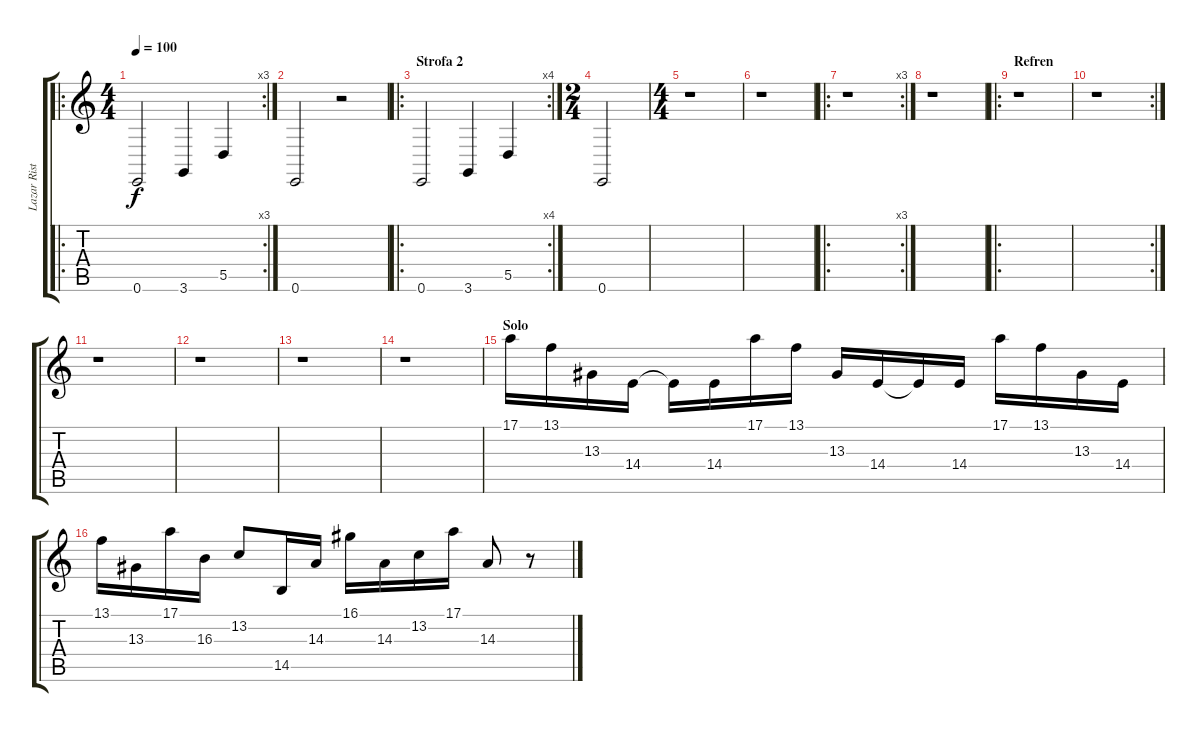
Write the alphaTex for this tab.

\track ("Lazar Ristovski" "Lazar Rist") {instrument drawbarorgan}
\staff {score tabs}
\tuning (E4 B3 G3 D3 A2 E2) {hide}
\ro
\rc 3
\ts (4 4)
\tempo 100
\clef g2
\ks c
0.6.2{dy f} 3.6.4 5.5.4 |
0.6.2 r.2 |
\ro
\rc 4
\section ("" "Strofa 2")
0.6.2 3.6.4 5.5.4 |
\ts (2 4)
0.6.2 |
\ts (4 4)
r.1 |
r.1 |
\ro
\rc 3
r.1 |
r.1 |
\ro
\section ("" "Refren")
r.1 |
\rc 2
r.1 |
r.1 |
r.1 |
r.1 |
r.1 |
\section ("" "Solo")
17.1.16{volume 16 instrument drawbarorgan} 13.1.16 13.3.16 14.4.16 14.4{t}.16 14.4.16 17.1.16 13.1.16 13.3.16 14.4.16 14.4{t}.16 14.4.16 17.1.16 13.1.16 13.3.16 14.4.16 |
13.1.16 13.3.16 17.1.16 16.3.16 13.2.8 14.5.16 14.3.16 16.1.16 14.3.16 13.2.16 17.1.16 14.3.8 r.8
